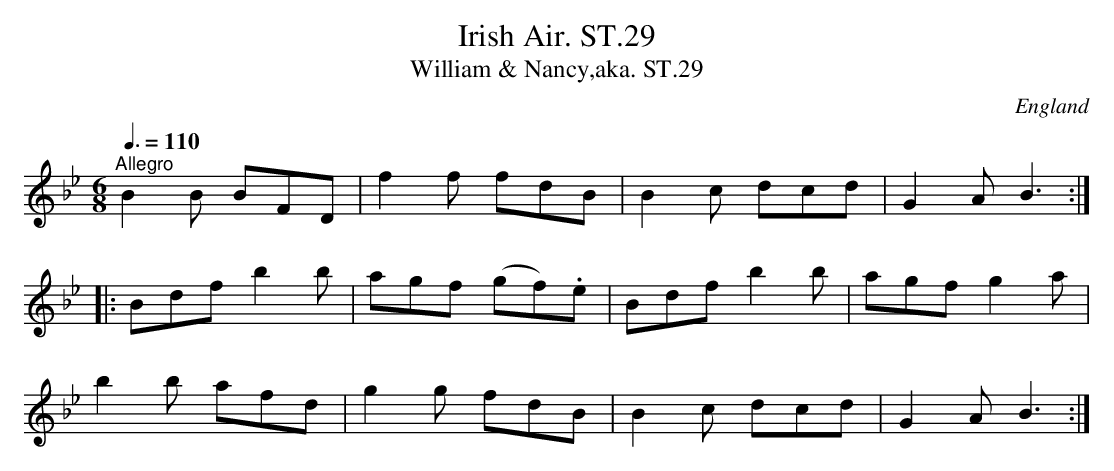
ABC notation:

X:1
T:Irish Air. ST.29
T:William & Nancy,aka. ST.29
M:6/8
L:1/8
Q:3/8=110
O:England
K:Bb major
"^Allegro"B2B BFD|f2f fdB|B2c dcd|G2AB3:|!
|:Bdf b2b|agf (gf).e|Bdf b2b|agf g2a|!
b2b afd|g2g fdB|B2c dcd|G2AB3:|
